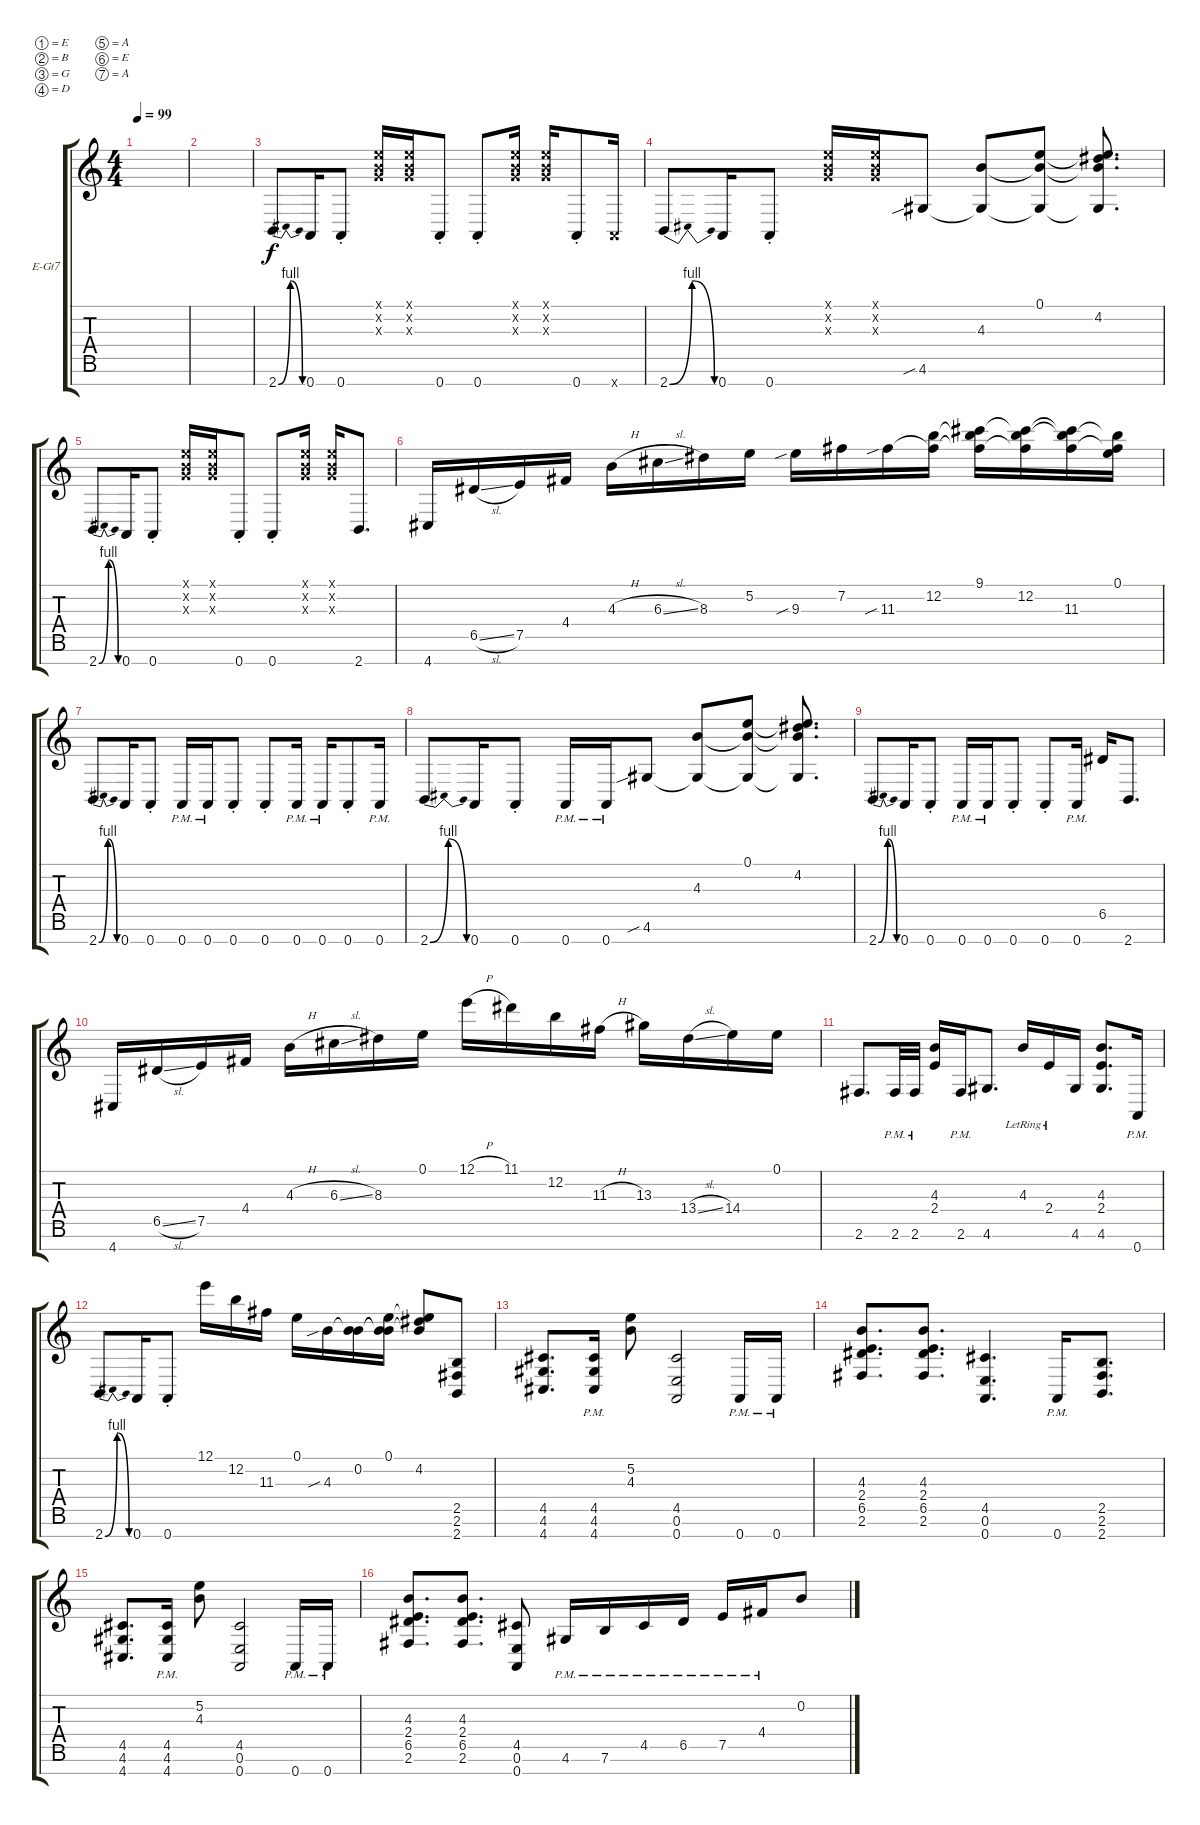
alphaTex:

\defaultSystemsLayout 4
\bracketExtendMode groupsimilarinstruments
\firstSystemTrackNameOrientation horizontal
\otherSystemsTrackNameOrientation horizontal
\track ("Electric Guitar" "E-Gt7") {instrument distortionguitar}
\staff {score tabs}
\tuning (E4 B3 G3 D3 A2 E2 A1)
\ts (4 4)
\tempo 99
\clef g2
\ks c
|
|
2.7{be (bendrelease 0 0 28.2 4 28.2 4 59.4 0)}.8 0.7.16 0.7{st}.8 (0.2{x} 0.1{x} 0.3{x}).16 (0.1{x} 0.2{x} 0.3{x}).16 0.7{st}.8 0.7{st}.8 (0.3{x} 0.2{x} 0.1{x}).16 (0.1{x} 0.2{x} 0.3{x}).16 0.7{st}.8 0.7{x}.16 |
2.7{be (bendrelease 0 0 28.2 4 28.2 4 59.4 0)}.8 0.7.16 0.7{st}.8 (0.2{x} 0.1{x} 0.3{x}).16 (0.1{x} 0.2{x} 0.3{x}).16 4.6{sib}.8 (4.3 4.6{t}).8 (0.1 4.6{t} 4.3{t}).8 (4.2 4.6{t} 4.3{t} 0.1{t}).8{d} |
2.7{be (bendrelease 0 0 28.2 4 28.2 4 59.4 0)}.8 0.7.16 0.7{st}.8 (0.2{x} 0.1{x} 0.3{x}).16 (0.1{x} 0.2{x} 0.3{x}).16 0.7{st}.8 0.7{st}.8 (0.3{x} 0.2{x} 0.1{x}).16 (0.1{x} 0.2{x} 0.3{x}).16 2.7.8{d} |
4.7.16 6.5{sl}.16 7.5.16 4.4.16 4.3{h}.16 6.3{sl}.16 8.3.16 5.2.16 9.3{sib}.16 7.2.16 11.3{sib}.16 (12.2 11.3{t}).16 (9.1 11.3{t} 12.2{t}).16 (12.2 11.3{t} 9.1{t}).16 (11.3 12.2{t} 9.1{t}).16 (0.1 11.3{t} 12.2{t}).16 |
2.7{be (bendrelease 0 0 28.2 4 28.2 4 59.4 0)}.8 0.7.16 0.7{st}.8 0.7{pm}.16 0.7{pm}.16 0.7{st}.8 0.7{st}.8 0.7{pm}.16 0.7{pm}.16 0.7{st}.8 0.7{pm}.16 |
2.7{be (bendrelease 0 0 28.2 4 28.2 4 59.4 0)}.8 0.7.16 0.7{st}.8 0.7{pm}.16 0.7{pm}.16 4.6{sib}.8 (4.3 4.6{t}).8 (0.1 4.6{t} 4.3{t}).8 (4.2 4.6{t} 4.3{t} 0.1{t}).8{d} |
2.7{be (bendrelease 0 0 28.2 4 28.2 4 59.4 0)}.8 0.7.16 0.7{st}.8 0.7{pm}.16 0.7{pm}.16 0.7{st}.8 0.7{st}.8 0.7{pm}.16 6.5.16 2.7.8{d} |
4.7.16 6.5{sl}.16 7.5.16 4.4.16 4.3{h}.16 6.3{sl}.16 8.3.16 0.1.16 12.1{h}.16 11.1.16 12.2.16 11.3{h}.16 13.3.16 13.4{sl}.16 14.4.16 0.1.16 |
2.6.8{d} 2.6{pm}.32 2.6{pm}.32 (2.4 4.3).16 2.6{pm}.16 4.6.8{d} 4.3{lr}.16 2.4{lr}.16 4.6.16 (4.6 2.4 4.3).8{d} 0.7{pm}.16 |
2.7{be (bendrelease 0 0 28.2 4 28.2 4 59.4 0)}.8 0.7.16 0.7{st}.8 12.1.16 12.2.16 11.3.16 0.1.16 4.3{sib}.16 (0.2 4.3{t}).16 (0.1 4.3{t} 0.2{t}).16 (4.2 4.3{t} 0.1{t}).8 (2.7 2.6 2.5).8 |
(4.5 4.6 4.7).8{d} (4.7{pm} 4.6{pm} 4.5{pm}).16 (4.3 5.2).8 (0.7 0.6 4.5).2 0.7{pm}.16 0.7{pm}.16 |
(2.6 6.5 2.4 4.3).8{d} (4.3 2.4 6.5 2.6).8{d} (0.7 0.6 4.5).4{d} 0.7{pm}.16 (2.7 2.6 2.5).8{d} |
(4.5 4.6 4.7).8{d} (4.7{pm} 4.6{pm} 4.5{pm}).16 (4.3 5.2).8 (0.7 0.6 4.5).2 0.7{pm}.16 0.7{pm}.16 |
(2.6 6.5 2.4 4.3).8{d} (4.3 2.4 6.5 2.6).8{d} (0.7 0.6 4.5).8 4.6{pm}.16 7.6{pm}.16 4.5{pm}.16 6.5{pm}.16 7.5{pm}.16 4.4{pm}.16 0.2.8
